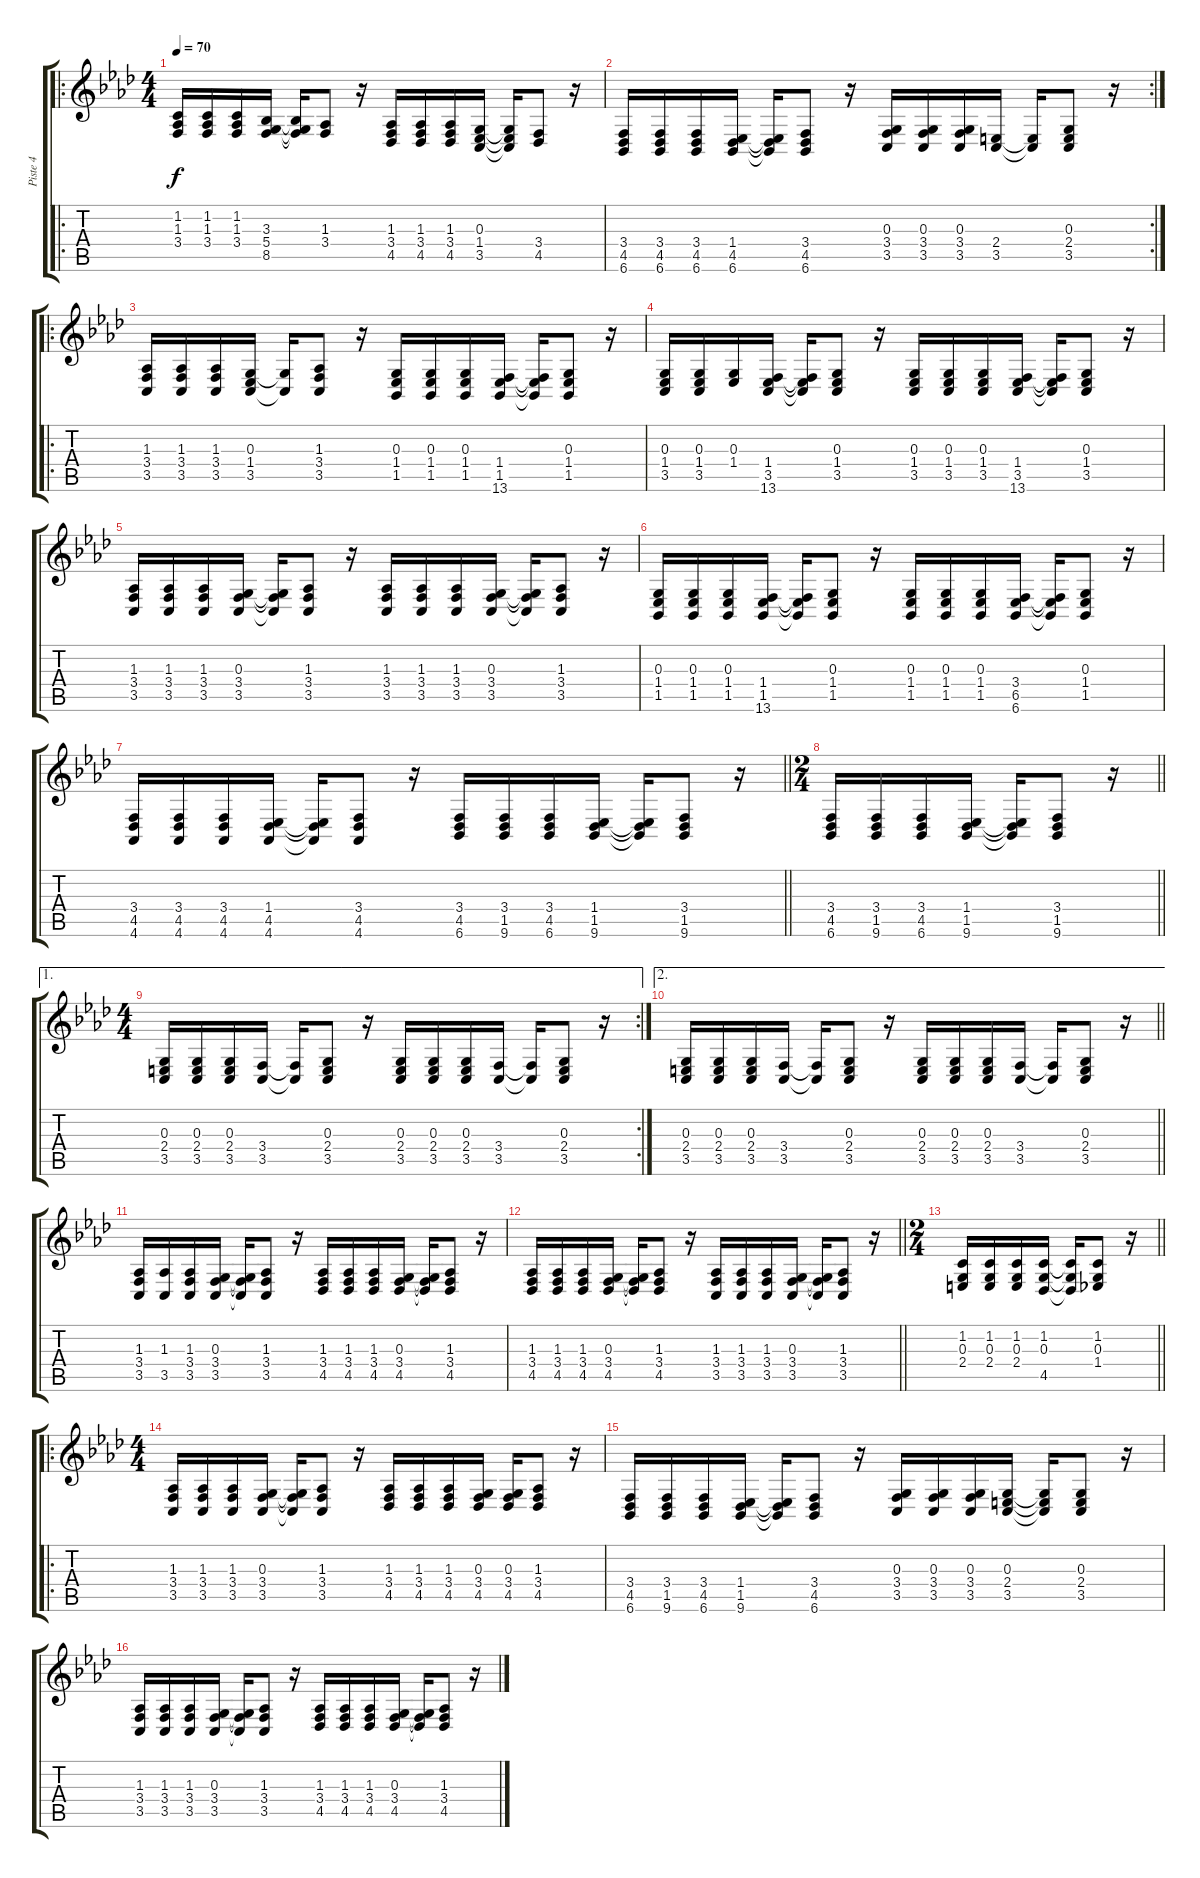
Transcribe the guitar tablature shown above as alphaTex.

\track ("Piste 4" "Piste 4") {instrument violin}
\staff {score tabs}
\tuning (E4 B3 G3 D3 A2 E2) {hide}
\ro
\ts (4 4)
\tempo 70
\clef g2
\ks ab
(1.2 1.3 3.4).16{dy f instrument violin} (1.2 1.3 3.4).16 (1.2 1.3 3.4).16 (3.3 5.4 8.5).16 (3.3{t} 5.4{t} 8.5{t}).16 (1.3 3.4).8 r.16 (1.3 3.4 4.5).16 (1.3 3.4 4.5).16 (1.3 3.4 4.5).16 (0.3 1.4 3.5).16 (0.3{t} 1.4{t} 3.5{t}).16 (3.4 4.5).8 r.16 |
\rc 2
(3.4 4.5 6.6).16 (3.4 4.5 6.6).16 (3.4 4.5 6.6).16 (1.4 4.5 6.6).16 (1.4{t} 4.5{t} 6.6{t}).16 (3.4 4.5 6.6).8 r.16 (0.3 3.4 3.5).16 (0.3 3.4 3.5).16 (0.3 3.4 3.5).16 (2.4 3.5).16 (2.4{t} 3.5{t}).16 (0.3 2.4 3.5).8 r.16 |
\ro
(1.3 3.4 3.5).16 (1.3 3.4 3.5).16 (1.3 3.4 3.5).16 (0.3 1.4 3.5).16 (0.3{t} 3.5{t}).16 (1.3 3.4 3.5).8 r.16 (0.3 1.4 1.5).16 (0.3 1.4 1.5).16 (0.3 1.4 1.5).16 (1.4 1.5 13.6).16 (1.4{t} 1.5{t} 13.6{t}).16 (0.3 1.4 1.5).8 r.16 |
(0.3 1.4 3.5).16 (0.3 1.4 3.5).16 (0.3 1.4).16 (1.4 3.5 13.6).16 (1.4{t} 3.5{t} 13.6{t}).16 (0.3 1.4 3.5).8 r.16 (0.3 1.4 3.5).16 (0.3 1.4 3.5).16 (0.3 1.4 3.5).16 (1.4 3.5 13.6).16 (1.4{t} 3.5{t} 13.6{t}).16 (0.3 1.4 3.5).8 r.16 |
(1.3 3.4 3.5).16 (1.3 3.4 3.5).16 (1.3 3.4 3.5).16 (0.3 3.4 3.5).16 (0.3{t} 3.4{t} 3.5{t}).16 (1.3 3.4 3.5).8 r.16 (1.3 3.4 3.5).16 (1.3 3.4 3.5).16 (1.3 3.4 3.5).16 (0.3 3.4 3.5).16 (0.3{t} 3.4{t} 3.5{t}).16 (1.3 3.4 3.5).8 r.16 |
(0.3 1.4 1.5).16 (0.3 1.4 1.5).16 (0.3 1.4 1.5).16 (1.4 1.5 13.6).16 (1.4{t} 1.5{t} 13.6{t}).16 (0.3 1.4 1.5).8 r.16 (0.3 1.4 1.5).16 (0.3 1.4 1.5).16 (0.3 1.4 1.5).16 (3.4 6.5 6.6).16 (3.4{t} 6.5{t} 6.6{t}).16 (0.3 1.4 1.5).8 r.16 |
\barLineRight lightlight
(3.4 4.5 4.6).16 (3.4 4.5 4.6).16 (3.4 4.5 4.6).16 (1.4 4.5 4.6).16 (1.4{t} 4.5{t} 4.6{t}).16 (3.4 4.5 4.6).8 r.16 (3.4 4.5 6.6).16 (3.4 1.5 9.6).16 (3.4 4.5 6.6).16 (1.4 1.5 9.6).16 (1.4{t} 1.5{t} 9.6{t}).16 (3.4 1.5 9.6).8 r.16 |
\ts (2 4)
\barLineRight lightlight
(3.4 4.5 6.6).16 (3.4 1.5 9.6).16 (3.4 4.5 6.6).16 (1.4 1.5 9.6).16 (1.4{t} 1.5{t} 9.6{t}).16 (3.4 1.5 9.6).8 r.16 |
\ae 1
\rc 2
\ts (4 4)
(0.3 2.4 3.5).16 (0.3 2.4 3.5).16 (0.3 2.4 3.5).16 (3.4 3.5).16 (3.4{t} 3.5{t}).16 (0.3 2.4 3.5).8 r.16 (0.3 2.4 3.5).16 (0.3 2.4 3.5).16 (0.3 2.4 3.5).16 (3.4 3.5).16 (3.4{t} 3.5{t}).16 (0.3 2.4 3.5).8 r.16 |
\ae 2
\barLineRight lightlight
(0.3 2.4 3.5).16 (0.3 2.4 3.5).16 (0.3 2.4 3.5).16 (3.4 3.5).16 (3.4{t} 3.5{t}).16 (0.3 2.4 3.5).8 r.16 (0.3 2.4 3.5).16 (0.3 2.4 3.5).16 (0.3 2.4 3.5).16 (3.4 3.5).16 (3.4{t} 3.5{t}).16 (0.3 2.4 3.5).8 r.16 |
(1.3 3.4 3.5).16 (1.3 3.5).16 (1.3 3.4 3.5).16 (0.3 3.4 3.5).16 (0.3{t} 3.4{t} 3.5{t}).16 (1.3 3.4 3.5).8 r.16 (1.3 3.4 4.5).16 (1.3 3.4 4.5).16 (1.3 3.4 4.5).16 (0.3 3.4 4.5).16 (0.3{t} 3.4{t} 4.5{t}).16 (1.3 3.4 4.5).8 r.16 |
\barLineRight lightlight
(1.3 3.4 4.5).16 (1.3 3.4 4.5).16 (1.3 3.4 4.5).16 (0.3 3.4 4.5).16 (0.3{t} 3.4{t} 4.5{t}).16 (1.3 3.4 4.5).8 r.16 (1.3 3.4 3.5).16 (1.3 3.4 3.5).16 (1.3 3.4 3.5).16 (0.3 3.4 3.5).16 (0.3{t} 3.4{t} 3.5{t}).16 (1.3 3.4 3.5).8 r.16 |
\ts (2 4)
\barLineRight lightlight
(1.2 0.3 2.4).16 (1.2 0.3 2.4).16 (1.2 0.3 2.4).16 (1.2 0.3 4.5).16 (1.2{t} 0.3{t} 4.5{t}).16 (1.2 0.3 1.4).8 r.16 |
\ro
\ts (4 4)
(1.3 3.4 3.5).16 (1.3 3.4 3.5).16 (1.3 3.4 3.5).16 (0.3 3.4 3.5).16 (0.3{t} 3.4{t} 3.5{t}).16 (1.3 3.4 3.5).8 r.16 (1.3 3.4 4.5).16 (1.3 3.4 4.5).16 (1.3 3.4 4.5).16 (0.3 3.4 4.5).16 (0.3 3.4 4.5).16 (1.3 3.4 4.5).8 r.16 |
(3.4 4.5 6.6).16 (3.4 1.5 9.6).16 (3.4 4.5 6.6).16 (1.4 1.5 9.6).16 (1.4{t} 1.5{t} 9.6{t}).16 (3.4 4.5 6.6).8 r.16 (0.3 3.4 3.5).16 (0.3 3.4 3.5).16 (0.3 3.4 3.5).16 (0.3 2.4 3.5).16 (0.3{t} 2.4{t} 3.5{t}).16 (0.3 2.4 3.5).8 r.16 |
(1.3 3.4 3.5).16 (1.3 3.4 3.5).16 (1.3 3.4 3.5).16 (0.3 3.4 3.5).16 (0.3{t} 3.4{t} 3.5{t}).16 (1.3 3.4 3.5).8 r.16 (1.3 3.4 4.5).16 (1.3 3.4 4.5).16 (1.3 3.4 4.5).16 (0.3 3.4 4.5).16 (0.3{t} 3.4{t} 4.5{t}).16 (1.3 3.4 4.5).8 r.16
